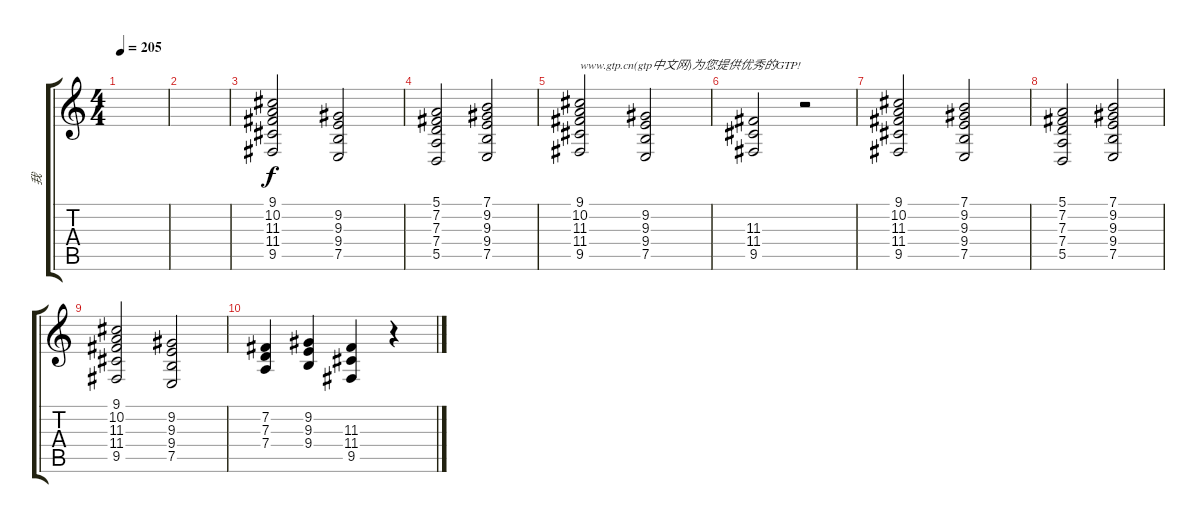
\track ("我" "我") {instrument choiraahs}
\staff {score tabs}
\tuning (E4 B3 G3 D3 A2 E2) {hide}
\ts (4 4)
\tempo 205
\clef g2
\ks c
|
|
(9.1 10.2 11.3 11.4 9.5).2 (9.2 9.3 9.4 7.5).2 |
(5.1 7.2 7.3 7.4 5.5).2 (7.1 9.2 9.3 9.4 7.5).2 |
(9.1 10.2 11.3 11.4 9.5).2{txt "www.gtp.cn(gtp中文网)为您提供优秀的GTP!"} (9.2 9.3 9.4 7.5).2 |
(11.3 11.4 9.5).2 r.2 |
(9.1 10.2 11.3 11.4 9.5).2 (7.1 9.2 9.3 9.4 7.5).2 |
(5.1 7.2 7.3 7.4 5.5).2 (7.1 9.2 9.3 9.4 7.5).2 |
(9.1 10.2 11.3 11.4 9.5).2 (9.2 9.3 9.4 7.5).2 |
(7.2 7.3 7.4).4 (9.2 9.3 9.4).4 (11.3 11.4 9.5).4 r.4
